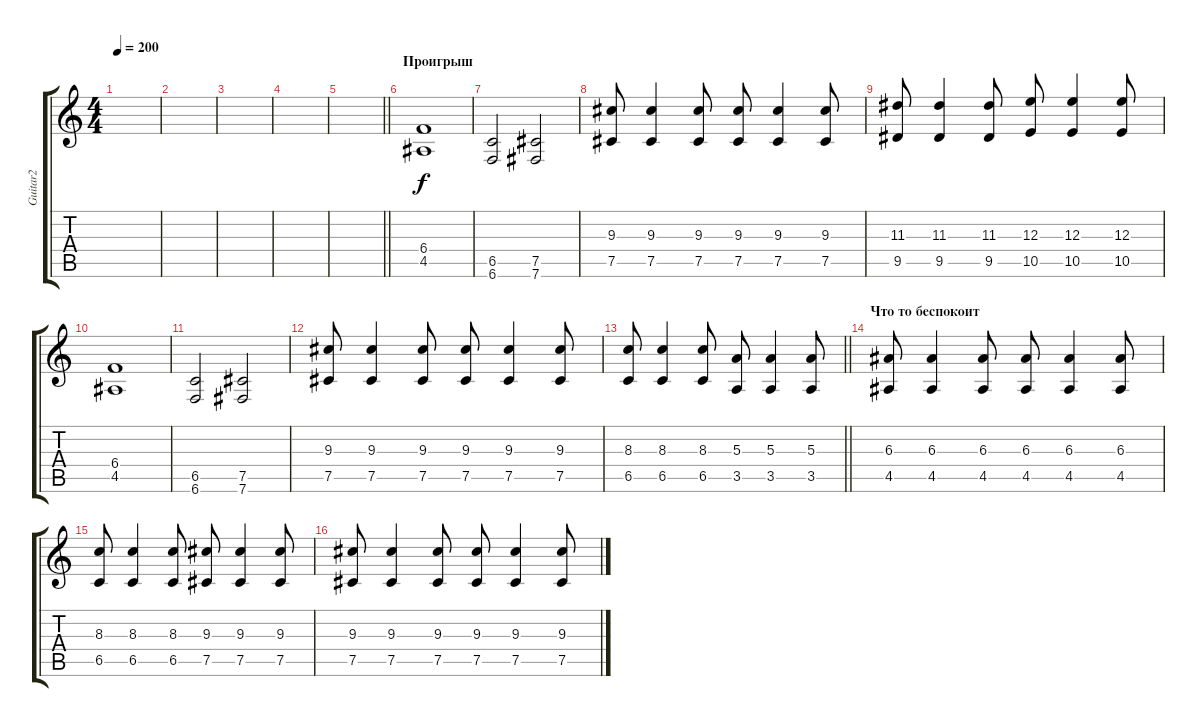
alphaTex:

\track ("Guitar2" "Guitar2") {instrument distortionguitar}
\staff {score tabs}
\tuning (Db4 Ab3 E3 B2 Gb2 B1) {hide}
\ts (4 4)
\tempo 200
\clef g2
\ks c
|
|
|
|
\barLineRight lightlight
|
\section ("" "Проигрыш")
(6.4 4.5).1 |
(6.5 6.6).2 (7.5 7.6).2 |
(9.3 7.5).8 (9.3 7.5).4 (9.3 7.5).8 (9.3 7.5).8 (9.3 7.5).4 (9.3 7.5).8 |
(11.3 9.5).8 (11.3 9.5).4 (11.3 9.5).8 (12.3 10.5).8 (12.3 10.5).4 (12.3 10.5).8 |
(6.4 4.5).1 |
(6.5 6.6).2 (7.5 7.6).2 |
(9.3 7.5).8 (9.3 7.5).4 (9.3 7.5).8 (9.3 7.5).8 (9.3 7.5).4 (9.3 7.5).8 |
\barLineRight lightlight
(8.3 6.5).8 (8.3 6.5).4 (8.3 6.5).8 (5.3 3.5).8 (5.3 3.5).4 (5.3 3.5).8 |
\section ("" "Что то беспокоит")
(6.3 4.5).8 (6.3 4.5).4 (6.3 4.5).8 (6.3 4.5).8 (6.3 4.5).4 (6.3 4.5).8 |
(8.3 6.5).8 (8.3 6.5).4 (8.3 6.5).8 (9.3 7.5).8 (9.3 7.5).4 (9.3 7.5).8 |
(9.3 7.5).8 (9.3 7.5).4 (9.3 7.5).8 (9.3 7.5).8 (9.3 7.5).4 (9.3 7.5).8
